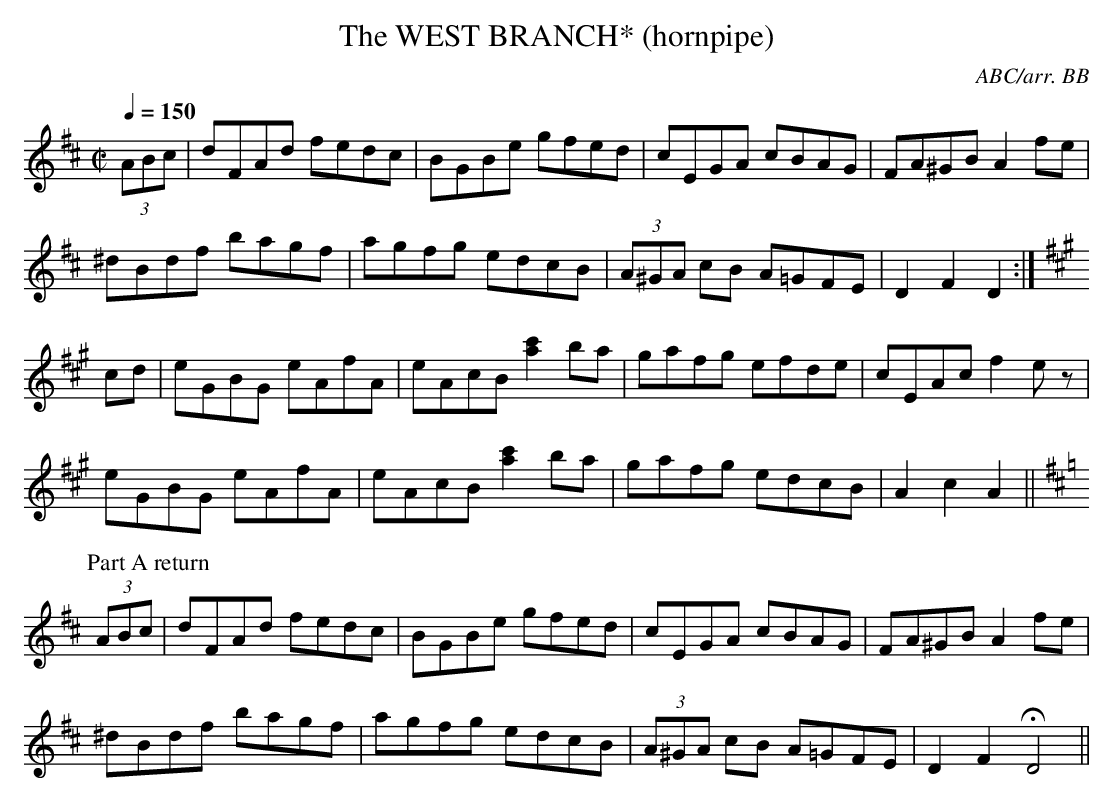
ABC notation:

X:1
T:WEST BRANCH* (hornpipe), The
C:ABC/arr. BB
Y:"clog dance"
Q:1/4=150
M:C|
L:1/8 % dotted rhythm
K:D % source key F
(3ABc|dFAd fedc|BGBe gfed|cEGA cBAG|FA^GB A2fe |
^dBdf bagf|agfg edcB|(3A^GA cB A=GFE |D2F2 D2 :|
K:A
cd|eGBG eAfA|eAcB [ac']2 ba|gafg efde|cEAc f2ez |
eGBG eAfA|eAcB [ac']2 ba|gafg edcB |A2c2A2 ||
P:Part A return
K:D
(3ABc|dFAd fedc|BGBe gfed|cEGA cBAG|FA^GB A2fe |
^dBdf bagf|agfg edcB|(3A^GA cB A=GFE |D2F2 HD4||
